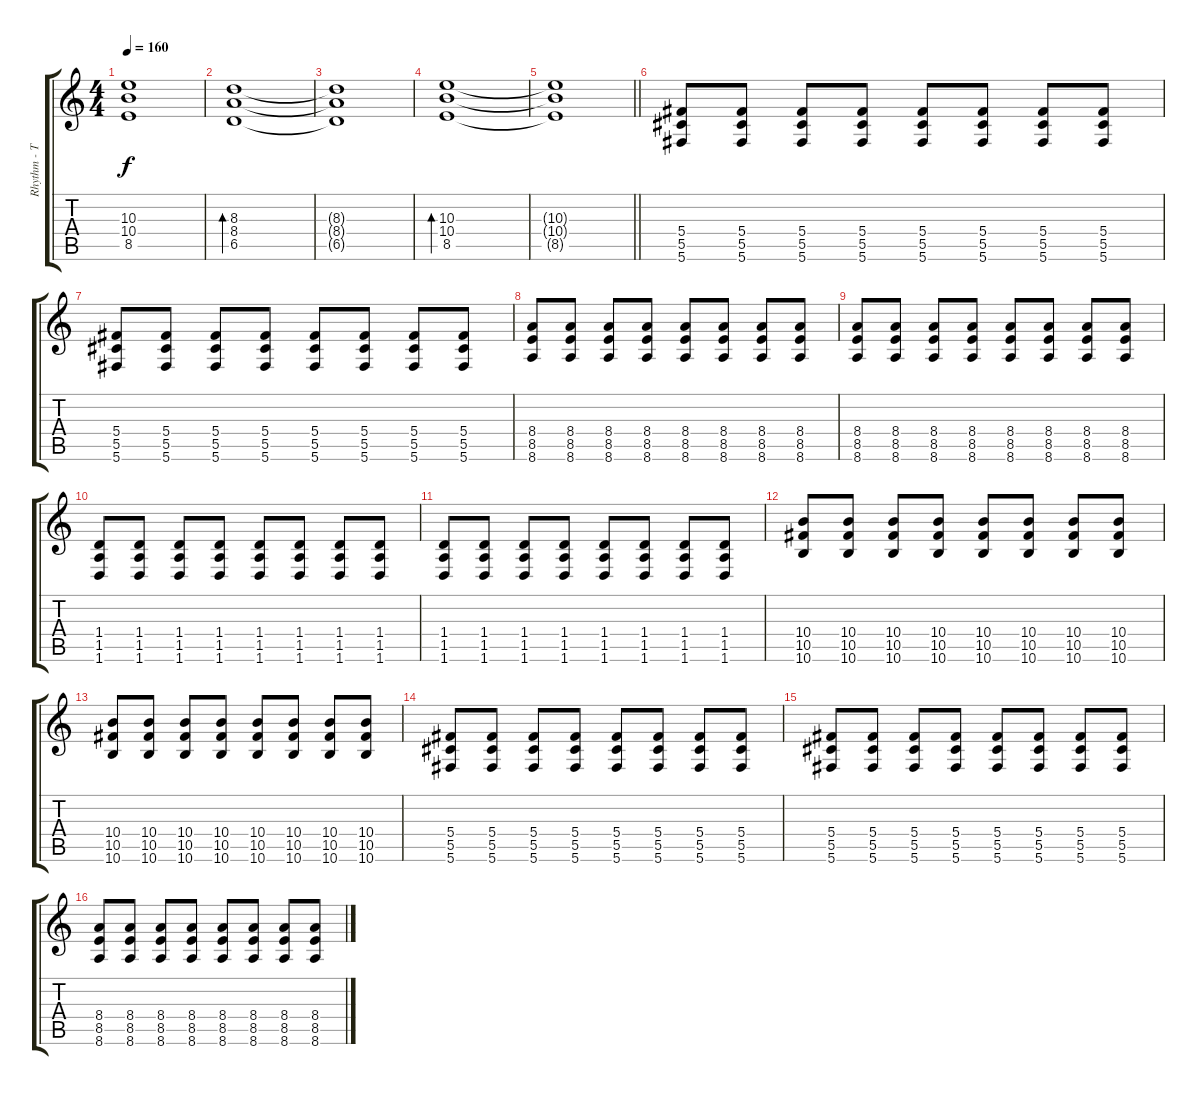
\track ("Rhythm - Taylor York" "Rhythm - T") {instrument distortionguitar}
\staff {score tabs}
\tuning (Eb4 Bb3 Gb3 Db3 Ab2 Db2) {hide}
\ts (4 4)
\tempo 160
\clef g2
\ks c
(10.3{t} 10.4{t} 8.5{t}).1{dy f} |
(8.3 8.4 6.5).1{bd 240} |
(8.3{t} 8.4{t} 6.5{t}).1 |
(10.3 10.4 8.5).1{bd 240} |
\barLineRight lightlight
(10.3{t} 10.4{t} 8.5{t}).1 |
(5.4 5.5 5.6).8{volume 16 instrument distortionguitar} (5.4 5.5 5.6).8 (5.4 5.5 5.6).8 (5.4 5.5 5.6).8 (5.4 5.5 5.6).8 (5.4 5.5 5.6).8 (5.4 5.5 5.6).8 (5.4 5.5 5.6).8 |
(5.4 5.5 5.6).8 (5.4 5.5 5.6).8 (5.4 5.5 5.6).8 (5.4 5.5 5.6).8 (5.4 5.5 5.6).8 (5.4 5.5 5.6).8 (5.4 5.5 5.6).8 (5.4 5.5 5.6).8 |
(8.4 8.5 8.6).8 (8.4 8.5 8.6).8 (8.4 8.5 8.6).8 (8.4 8.5 8.6).8 (8.4 8.5 8.6).8 (8.4 8.5 8.6).8 (8.4 8.5 8.6).8 (8.4 8.5 8.6).8 |
(8.4 8.5 8.6).8 (8.4 8.5 8.6).8 (8.4 8.5 8.6).8 (8.4 8.5 8.6).8 (8.4 8.5 8.6).8 (8.4 8.5 8.6).8 (8.4 8.5 8.6).8 (8.4 8.5 8.6).8 |
(1.4 1.5 1.6).8 (1.4 1.5 1.6).8 (1.4 1.5 1.6).8 (1.4 1.5 1.6).8 (1.4 1.5 1.6).8 (1.4 1.5 1.6).8 (1.4 1.5 1.6).8 (1.4 1.5 1.6).8 |
(1.4 1.5 1.6).8 (1.4 1.5 1.6).8 (1.4 1.5 1.6).8 (1.4 1.5 1.6).8 (1.4 1.5 1.6).8 (1.4 1.5 1.6).8 (1.4 1.5 1.6).8 (1.4 1.5 1.6).8 |
(10.4 10.5 10.6).8 (10.4 10.5 10.6).8 (10.4 10.5 10.6).8 (10.4 10.5 10.6).8 (10.4 10.5 10.6).8 (10.4 10.5 10.6).8 (10.4 10.5 10.6).8 (10.4 10.5 10.6).8 |
(10.4 10.5 10.6).8 (10.4 10.5 10.6).8 (10.4 10.5 10.6).8 (10.4 10.5 10.6).8 (10.4 10.5 10.6).8 (10.4 10.5 10.6).8 (10.4 10.5 10.6).8 (10.4 10.5 10.6).8 |
(5.4 5.5 5.6).8 (5.4 5.5 5.6).8 (5.4 5.5 5.6).8 (5.4 5.5 5.6).8 (5.4 5.5 5.6).8 (5.4 5.5 5.6).8 (5.4 5.5 5.6).8 (5.4 5.5 5.6).8 |
(5.4 5.5 5.6).8 (5.4 5.5 5.6).8 (5.4 5.5 5.6).8 (5.4 5.5 5.6).8 (5.4 5.5 5.6).8 (5.4 5.5 5.6).8 (5.4 5.5 5.6).8 (5.4 5.5 5.6).8 |
(8.4 8.5 8.6).8 (8.4 8.5 8.6).8 (8.4 8.5 8.6).8 (8.4 8.5 8.6).8 (8.4 8.5 8.6).8 (8.4 8.5 8.6).8 (8.4 8.5 8.6).8 (8.4 8.5 8.6).8
